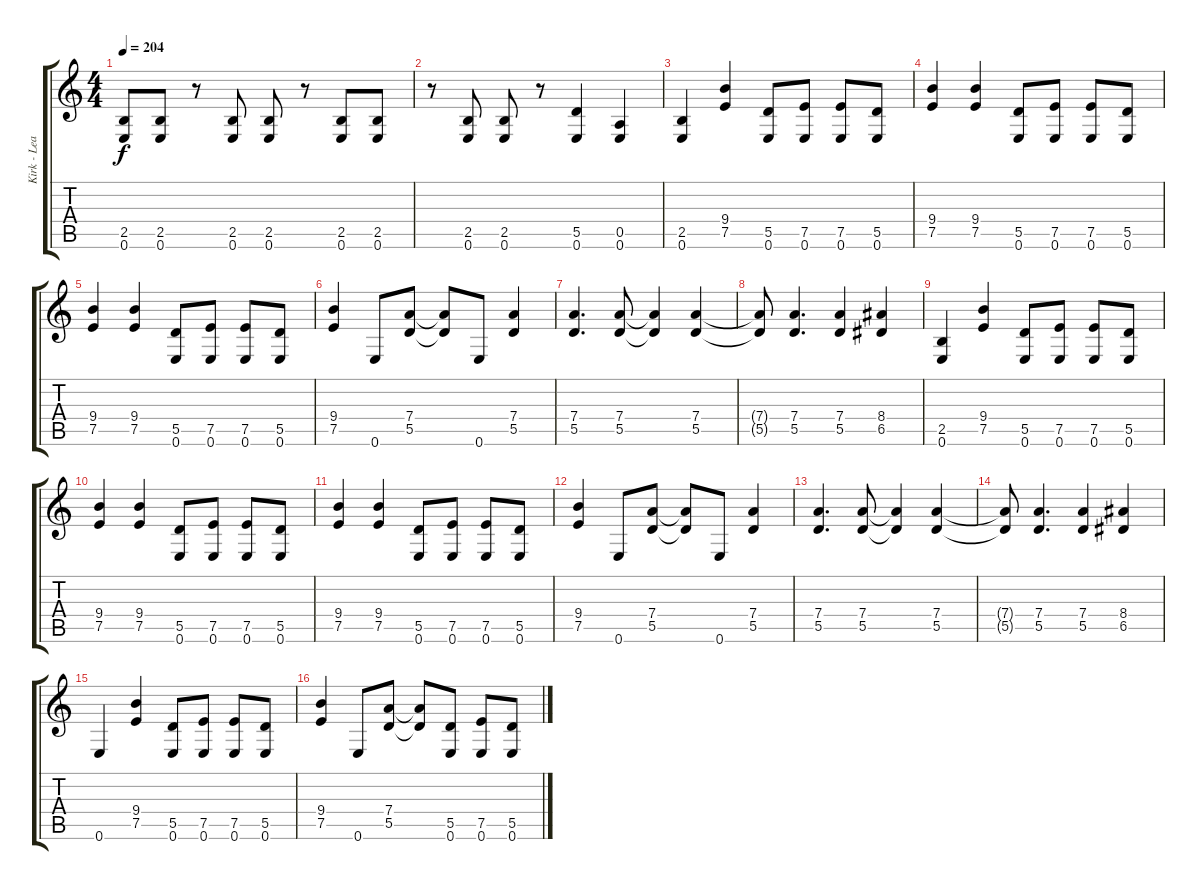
\track ("Kirk - Lead Guitar" "Kirk - Lea") {instrument overdrivenguitar}
\staff {score tabs}
\tuning (E4 B3 G3 D3 A2 E2) {hide}
\ts (4 4)
\tempo 204
\clef g2
\ks c
(2.5 0.6).8{dy f} (2.5 0.6).8 r.8 (2.5 0.6).8 (2.5 0.6).8 r.8 (2.5 0.6).8 (2.5 0.6).8 |
r.8 (2.5 0.6).8 (2.5 0.6).8 r.8 (5.5 0.6).4 (0.5 0.6).4 |
(2.5 0.6).4 (9.4 7.5).4 (5.5 0.6).8 (7.5 0.6).8 (7.5 0.6).8 (5.5 0.6).8 |
(9.4 7.5).4 (9.4 7.5).4 (5.5 0.6).8 (7.5 0.6).8 (7.5 0.6).8 (5.5 0.6).8 |
(9.4 7.5).4 (9.4 7.5).4 (5.5 0.6).8 (7.5 0.6).8 (7.5 0.6).8 (5.5 0.6).8 |
(9.4 7.5).4 0.6.8 (7.4 5.5).8 (7.4{t} 5.5{t}).8 0.6.8 (7.4 5.5).4 |
(7.4 5.5).4{d} (7.4 5.5).8 (7.4{t} 5.5{t}).4 (7.4 5.5).4 |
(7.4{t} 5.5{t}).8 (7.4 5.5).4{d} (7.4 5.5).4 (8.4 6.5).4 |
(2.5 0.6).4 (9.4 7.5).4 (5.5 0.6).8 (7.5 0.6).8 (7.5 0.6).8 (5.5 0.6).8 |
(9.4 7.5).4 (9.4 7.5).4 (5.5 0.6).8 (7.5 0.6).8 (7.5 0.6).8 (5.5 0.6).8 |
(9.4 7.5).4 (9.4 7.5).4 (5.5 0.6).8 (7.5 0.6).8 (7.5 0.6).8 (5.5 0.6).8 |
(9.4 7.5).4 0.6.8 (7.4 5.5).8 (7.4{t} 5.5{t}).8 0.6.8 (7.4 5.5).4 |
(7.4 5.5).4{d} (7.4 5.5).8 (7.4{t} 5.5{t}).4 (7.4 5.5).4 |
(7.4{t} 5.5{t}).8 (7.4 5.5).4{d} (7.4 5.5).4 (8.4 6.5).4 |
0.6.4 (9.4 7.5).4 (5.5 0.6).8 (7.5 0.6).8 (7.5 0.6).8 (5.5 0.6).8 |
(9.4 7.5).4 0.6.8 (7.4 5.5).8 (7.4{t} 5.5{t}).8 (5.5 0.6).8 (7.5 0.6).8 (5.5 0.6).8
